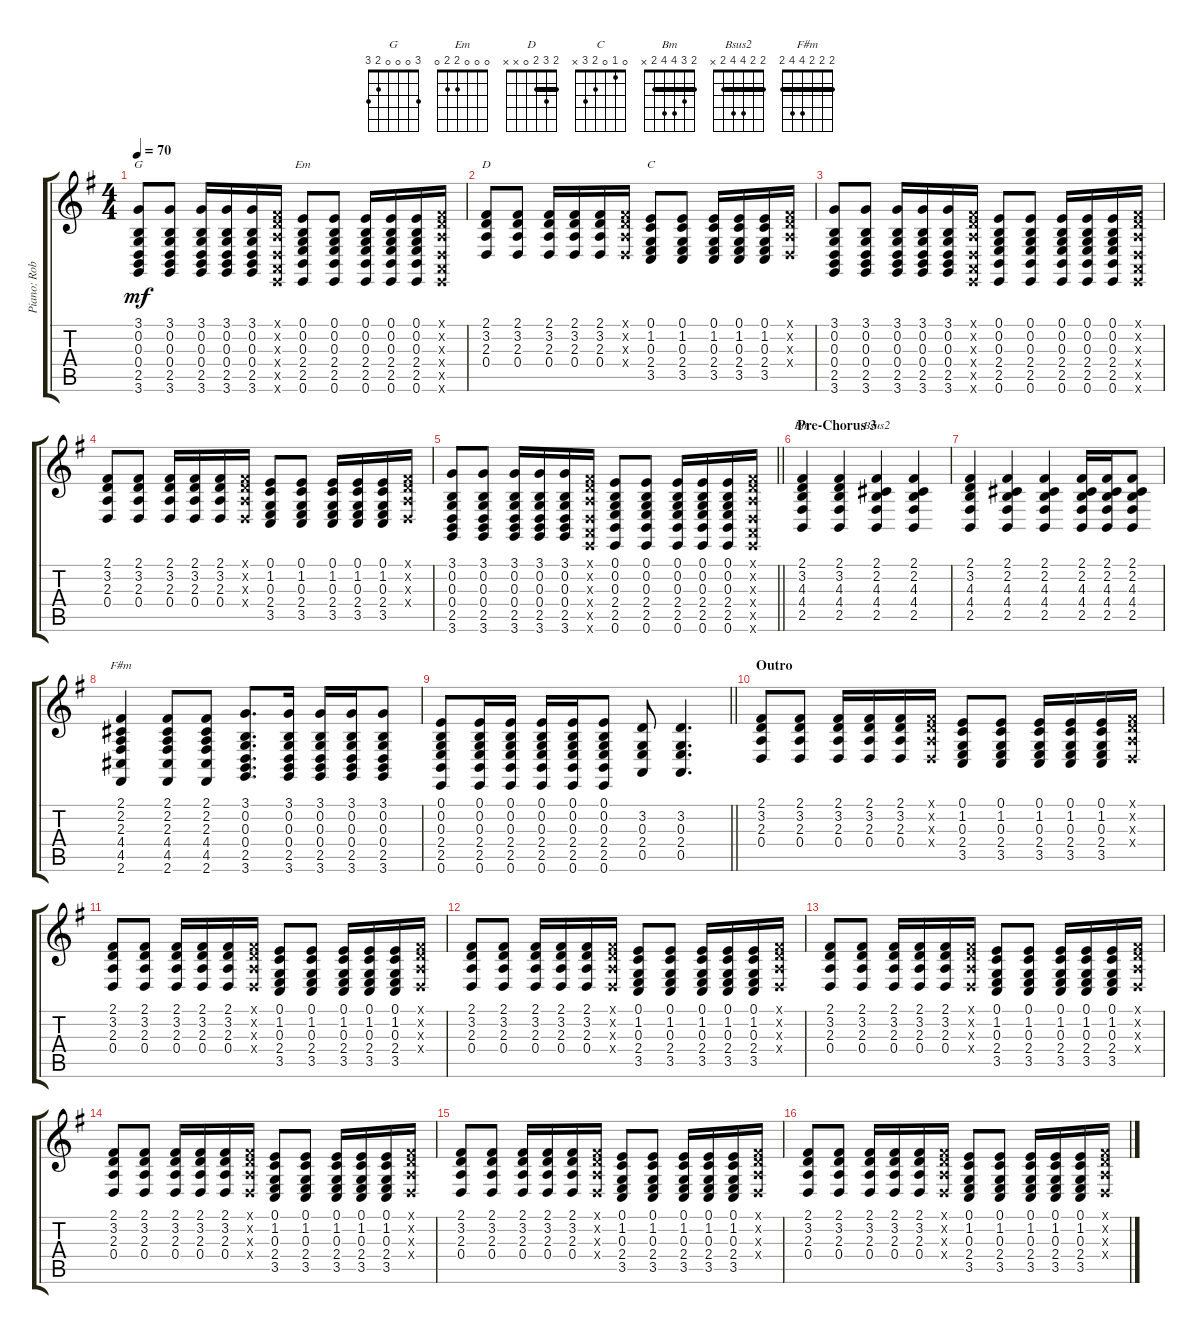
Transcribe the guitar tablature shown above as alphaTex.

\track ("Piano: Robyn Robbins" "Piano: Rob") {instrument brightacousticpiano}
\staff {score tabs}
\tuning (E4 B3 G3 D3 A2 E2) {hide}
\chord ("G" 3 0 0 0 2 3)
\chord ("Em" 0 0 0 2 2 0)
\chord ("D" 2 3 2 0 x x) {barre 2}
\chord ("C" 0 1 0 2 3 x)
\chord ("Bm" 2 3 4 4 2 x) {barre 2}
\chord ("Bsus2" 2 2 4 4 2 x) {barre 2}
\chord ("F#m" 2 2 2 4 4 2) {barre 2}
\ts (4 4)
\tempo 70
\clef g2
\ks g
(3.1 0.2 0.3 0.4 2.5 3.6).8{ch "G" dy mf} (3.1 0.2 0.3 0.4 2.5 3.6).8 (3.1 0.2 0.3 0.4 2.5 3.6).16 (3.1 0.2 0.3 0.4 2.5 3.6).16 (3.1 0.2 0.3 0.4 2.5 3.6).16 (2.1{x} 3.2{x} 2.3{x} 0.4{x} 0.5{x} 0.6{x}).16 (0.1 0.2 0.3 2.4 2.5 0.6).8{ch "Em"} (0.1 0.2 0.3 2.4 2.5 0.6).8 (0.1 0.2 0.3 2.4 2.5 0.6).16 (0.1 0.2 0.3 2.4 2.5 0.6).16 (0.1 0.2 0.3 2.4 2.5 0.6).16 (2.1{x} 3.2{x} 2.3{x} 0.4{x} 0.5{x} 0.6{x}).16 |
(2.1 3.2 2.3 0.4).8{ch "D"} (2.1 3.2 2.3 0.4).8 (2.1 3.2 2.3 0.4).16 (2.1 3.2 2.3 0.4).16 (2.1 3.2 2.3 0.4).16 (2.1{x} 3.2{x} 2.3{x} 0.4{x}).16 (0.1 1.2 0.3 2.4 3.5).8{ch "C"} (0.1 1.2 0.3 2.4 3.5).8 (0.1 1.2 0.3 2.4 3.5).16 (0.1 1.2 0.3 2.4 3.5).16 (0.1 1.2 0.3 2.4 3.5).16 (2.1{x} 3.2{x} 2.3{x} 0.4{x}).16 |
(3.1 0.2 0.3 0.4 2.5 3.6).8 (3.1 0.2 0.3 0.4 2.5 3.6).8 (3.1 0.2 0.3 0.4 2.5 3.6).16 (3.1 0.2 0.3 0.4 2.5 3.6).16 (3.1 0.2 0.3 0.4 2.5 3.6).16 (2.1{x} 3.2{x} 2.3{x} 0.4{x} 0.5{x} 0.6{x}).16 (0.1 0.2 0.3 2.4 2.5 0.6).8 (0.1 0.2 0.3 2.4 2.5 0.6).8 (0.1 0.2 0.3 2.4 2.5 0.6).16 (0.1 0.2 0.3 2.4 2.5 0.6).16 (0.1 0.2 0.3 2.4 2.5 0.6).16 (2.1{x} 3.2{x} 2.3{x} 0.4{x} 0.5{x} 0.6{x}).16 |
(2.1 3.2 2.3 0.4).8 (2.1 3.2 2.3 0.4).8 (2.1 3.2 2.3 0.4).16 (2.1 3.2 2.3 0.4).16 (2.1 3.2 2.3 0.4).16 (2.1{x} 3.2{x} 2.3{x} 0.4{x}).16 (0.1 1.2 0.3 2.4 3.5).8 (0.1 1.2 0.3 2.4 3.5).8 (0.1 1.2 0.3 2.4 3.5).16 (0.1 1.2 0.3 2.4 3.5).16 (0.1 1.2 0.3 2.4 3.5).16 (2.1{x} 3.2{x} 2.3{x} 0.4{x}).16 |
\barLineRight lightlight
(3.1 0.2 0.3 0.4 2.5 3.6).8 (3.1 0.2 0.3 0.4 2.5 3.6).8 (3.1 0.2 0.3 0.4 2.5 3.6).16 (3.1 0.2 0.3 0.4 2.5 3.6).16 (3.1 0.2 0.3 0.4 2.5 3.6).16 (2.1{x} 3.2{x} 2.3{x} 0.4{x} 0.5{x} 0.6{x}).16 (0.1 0.2 0.3 2.4 2.5 0.6).8 (0.1 0.2 0.3 2.4 2.5 0.6).8 (0.1 0.2 0.3 2.4 2.5 0.6).16 (0.1 0.2 0.3 2.4 2.5 0.6).16 (0.1 0.2 0.3 2.4 2.5 0.6).16 (2.1{x} 3.2{x} 2.3{x} 0.4{x} 0.5{x} 0.6{x}).16 |
\section ("" "Pre-Chorus 3")
(2.1 3.2 4.3 4.4 2.5).4{ch "Bm" instrument electricpiano1} (2.1 3.2 4.3 4.4 2.5).4 (2.1 2.2 4.3 4.4 2.5).4{ch "Bsus2"} (2.1 2.2 4.3 4.4 2.5).4 |
(2.1 3.2 4.3 4.4 2.5).4 (2.1 2.2 4.3 4.4 2.5).4 (2.1 2.2 4.3 4.4 2.5).4 (2.1 2.2 4.3 4.4 2.5).16 (2.1 2.2 4.3 4.4 2.5).16 (2.1 2.2 4.3 4.4 2.5).8 |
(2.1 2.2 2.3 4.4 4.5 2.6).4{ch "F#m"} (2.1 2.2 2.3 4.4 4.5 2.6).8 (2.1 2.2 2.3 4.4 4.5 2.6).8 (3.1 0.2 0.3 0.4 2.5 3.6).8{d} (3.1 0.2 0.3 0.4 2.5 3.6).16 (3.1 0.2 0.3 0.4 2.5 3.6).16 (3.1 0.2 0.3 0.4 2.5 3.6).16 (3.1 0.2 0.3 0.4 2.5 3.6).8 |
\barLineRight lightlight
(0.1 0.2 0.3 2.4 2.5 0.6).8 (0.1 0.2 0.3 2.4 2.5 0.6).16 (0.1 0.2 0.3 2.4 2.5 0.6).16 (0.1 0.2 0.3 2.4 2.5 0.6).16 (0.1 0.2 0.3 2.4 2.5 0.6).16 (0.1 0.2 0.3 2.4 2.5 0.6).8 (3.2 0.3 2.4 0.5).8 (3.2 0.3 2.4 0.5).4{d} |
\section ("" "Outro")
(2.1 3.2 2.3 0.4).8 (2.1 3.2 2.3 0.4).8 (2.1 3.2 2.3 0.4).16 (2.1 3.2 2.3 0.4).16 (2.1 3.2 2.3 0.4).16 (2.1{x} 3.2{x} 2.3{x} 0.4{x}).16 (0.1 1.2 0.3 2.4 3.5).8 (0.1 1.2 0.3 2.4 3.5).8 (0.1 1.2 0.3 2.4 3.5).16 (0.1 1.2 0.3 2.4 3.5).16 (0.1 1.2 0.3 2.4 3.5).16 (2.1{x} 3.2{x} 2.3{x} 0.4{x}).16 |
(2.1 3.2 2.3 0.4).8 (2.1 3.2 2.3 0.4).8 (2.1 3.2 2.3 0.4).16 (2.1 3.2 2.3 0.4).16 (2.1 3.2 2.3 0.4).16 (2.1{x} 3.2{x} 2.3{x} 0.4{x}).16 (0.1 1.2 0.3 2.4 3.5).8 (0.1 1.2 0.3 2.4 3.5).8 (0.1 1.2 0.3 2.4 3.5).16 (0.1 1.2 0.3 2.4 3.5).16 (0.1 1.2 0.3 2.4 3.5).16 (2.1{x} 3.2{x} 2.3{x} 0.4{x}).16 |
(2.1 3.2 2.3 0.4).8 (2.1 3.2 2.3 0.4).8 (2.1 3.2 2.3 0.4).16 (2.1 3.2 2.3 0.4).16 (2.1 3.2 2.3 0.4).16 (2.1{x} 3.2{x} 2.3{x} 0.4{x}).16 (0.1 1.2 0.3 2.4 3.5).8 (0.1 1.2 0.3 2.4 3.5).8 (0.1 1.2 0.3 2.4 3.5).16 (0.1 1.2 0.3 2.4 3.5).16 (0.1 1.2 0.3 2.4 3.5).16 (2.1{x} 3.2{x} 2.3{x} 0.4{x}).16 |
(2.1 3.2 2.3 0.4).8 (2.1 3.2 2.3 0.4).8 (2.1 3.2 2.3 0.4).16 (2.1 3.2 2.3 0.4).16 (2.1 3.2 2.3 0.4).16 (2.1{x} 3.2{x} 2.3{x} 0.4{x}).16 (0.1 1.2 0.3 2.4 3.5).8 (0.1 1.2 0.3 2.4 3.5).8 (0.1 1.2 0.3 2.4 3.5).16 (0.1 1.2 0.3 2.4 3.5).16 (0.1 1.2 0.3 2.4 3.5).16 (2.1{x} 3.2{x} 2.3{x} 0.4{x}).16 |
(2.1 3.2 2.3 0.4).8 (2.1 3.2 2.3 0.4).8 (2.1 3.2 2.3 0.4).16 (2.1 3.2 2.3 0.4).16 (2.1 3.2 2.3 0.4).16 (2.1{x} 3.2{x} 2.3{x} 0.4{x}).16 (0.1 1.2 0.3 2.4 3.5).8 (0.1 1.2 0.3 2.4 3.5).8 (0.1 1.2 0.3 2.4 3.5).16 (0.1 1.2 0.3 2.4 3.5).16 (0.1 1.2 0.3 2.4 3.5).16 (2.1{x} 3.2{x} 2.3{x} 0.4{x}).16 |
(2.1 3.2 2.3 0.4).8 (2.1 3.2 2.3 0.4).8 (2.1 3.2 2.3 0.4).16 (2.1 3.2 2.3 0.4).16 (2.1 3.2 2.3 0.4).16 (2.1{x} 3.2{x} 2.3{x} 0.4{x}).16 (0.1 1.2 0.3 2.4 3.5).8 (0.1 1.2 0.3 2.4 3.5).8 (0.1 1.2 0.3 2.4 3.5).16 (0.1 1.2 0.3 2.4 3.5).16 (0.1 1.2 0.3 2.4 3.5).16 (2.1{x} 3.2{x} 2.3{x} 0.4{x}).16 |
(2.1 3.2 2.3 0.4).8 (2.1 3.2 2.3 0.4).8 (2.1 3.2 2.3 0.4).16 (2.1 3.2 2.3 0.4).16 (2.1 3.2 2.3 0.4).16 (2.1{x} 3.2{x} 2.3{x} 0.4{x}).16 (0.1 1.2 0.3 2.4 3.5).8 (0.1 1.2 0.3 2.4 3.5).8 (0.1 1.2 0.3 2.4 3.5).16 (0.1 1.2 0.3 2.4 3.5).16 (0.1 1.2 0.3 2.4 3.5).16 (2.1{x} 3.2{x} 2.3{x} 0.4{x}).16
